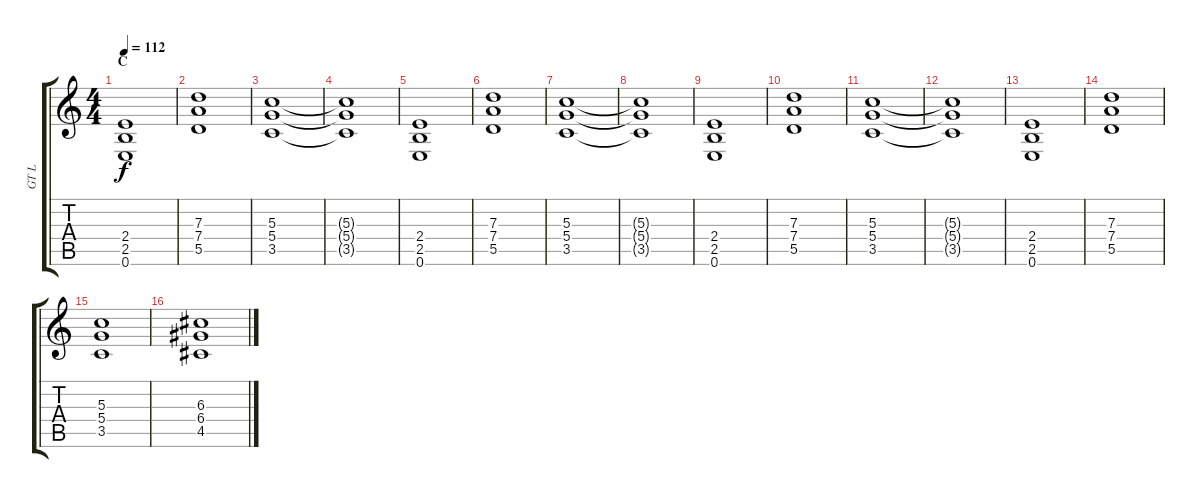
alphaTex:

\track ("GT L" "GT L") {instrument distortionguitar}
\staff {score tabs}
\tuning (E4 B3 G3 D3 A2 E2) {hide}
\ts (4 4)
\section ("" "C")
\tempo 112
\clef g2
\ks c
(2.4 2.5 0.6).1{dy f} |
(7.3 7.4 5.5).1 |
(5.3 5.4 3.5).1 |
(5.3{t} 5.4{t} 3.5{t}).1 |
(2.4 2.5 0.6).1 |
(7.3 7.4 5.5).1 |
(5.3 5.4 3.5).1 |
(5.3{t} 5.4{t} 3.5{t}).1 |
(2.4 2.5 0.6).1 |
(7.3 7.4 5.5).1 |
(5.3 5.4 3.5).1 |
(5.3{t} 5.4{t} 3.5{t}).1 |
(2.4 2.5 0.6).1 |
(7.3 7.4 5.5).1 |
(5.3 5.4 3.5).1 |
(6.3 6.4 4.5).1
